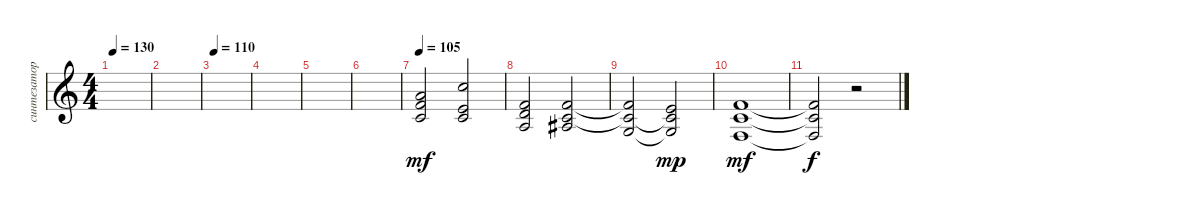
\track ("синтезатор фон" "синтезатор") {instrument synthstrings2}
\staff {score}
\tuning (E4 B3 G3 D3 A2 E2) {hide}
\ts (4 4)
\tempo 130
\clef g2
\ks c
|
|
\tempo 120
\tempo 110
|
|
|
|
\tempo 120
\tempo 105
(10.2 10.3 10.4).2{dy mf volume 10} (13.2 9.3 10.4).2 |
(10.3 12.4 12.5).2 (10.3 10.4 13.5).2 |
(10.3{t} 10.4{t} 10.5).2 (9.3 10.4{t} 10.5{t}).2{dy mp} |
(10.3 10.4 8.5).1{dy mf volume 3} |
(10.3{t} 10.4{t} 8.5{t}).2{dy f} r.2
